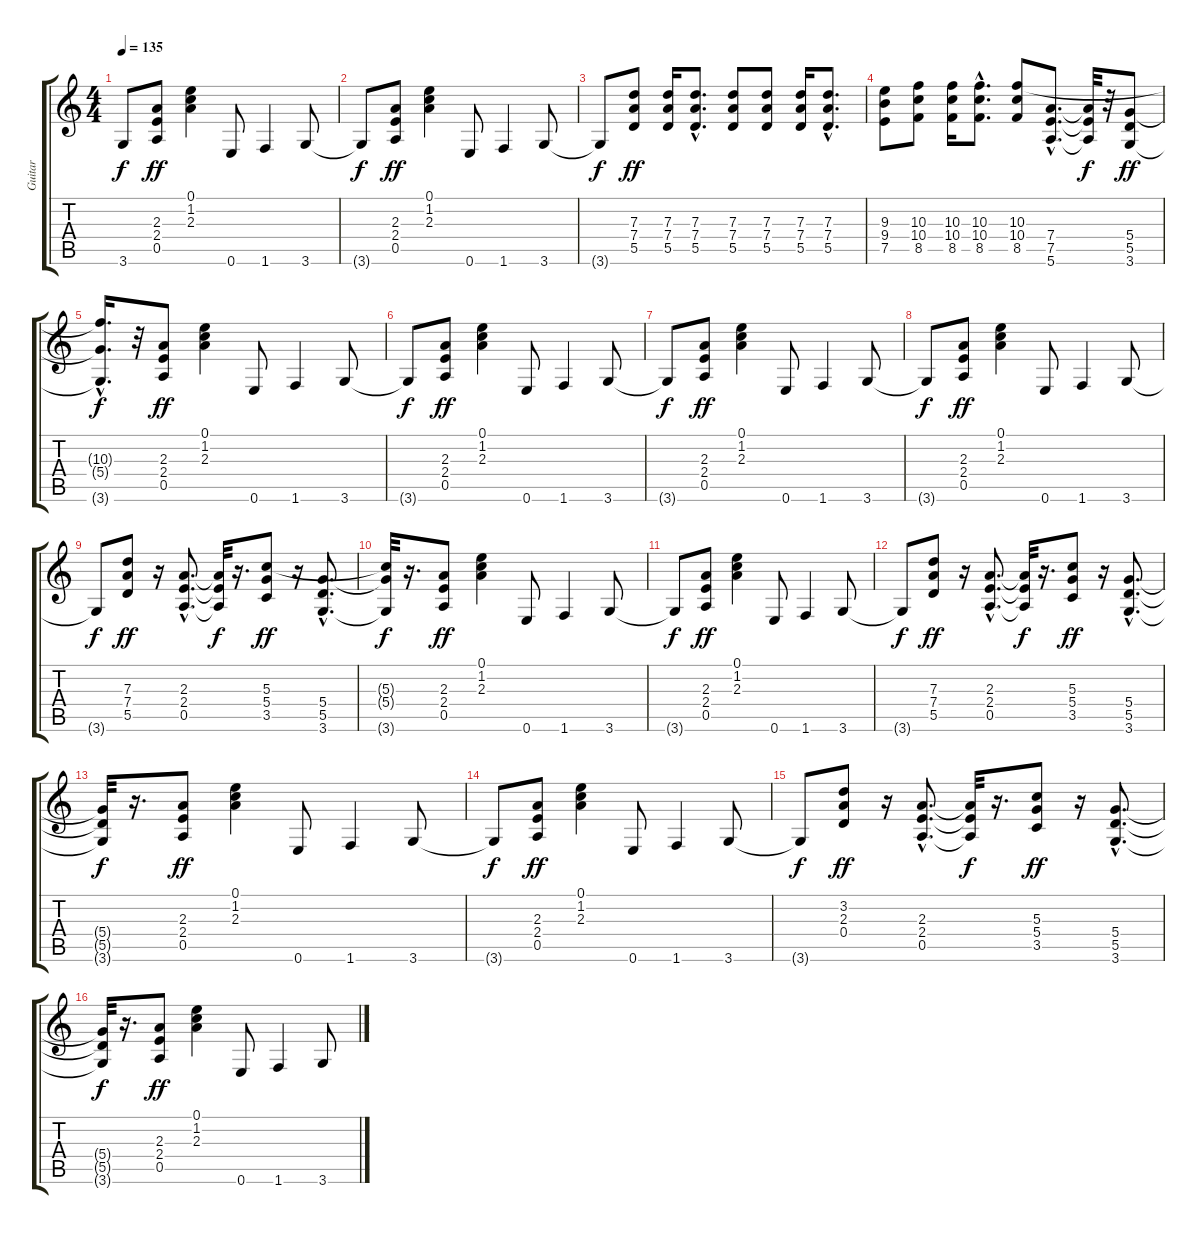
\track ("Guitar" "Guitar") {instrument distortionguitar}
\staff {score tabs}
\tuning (E4 B3 G3 D3 A2 E2) {hide}
\ts (4 4)
\tempo 135
\clef g2
\ks c
3.6{t}.8{dy f} (2.3 2.4 0.5).8{dy ff} (0.1 1.2 2.3).4{volume 14 instrument electricguitarclean} 0.6.8{instrument distortionguitar} 1.6.4 3.6.8 |
3.6{t}.8{dy f} (2.3 2.4 0.5).8{dy ff} (0.1 1.2 2.3).4{volume 14 instrument electricguitarclean} 0.6.8{instrument distortionguitar} 1.6.4 3.6.8 |
3.6{t}.8{dy f} (7.3 7.4 5.5).8{dy ff} (7.3 7.4 5.5).16 (7.3{hac} 7.4{hac} 5.5{hac}).8{d} (7.3 7.4 5.5).8 (7.3 7.4 5.5).8 (7.3 7.4 5.5).16 (7.3{hac} 7.4{hac} 5.5{hac}).8{d} |
(9.3 9.4 7.5).8 (10.3 10.4 8.5).8 (10.3 10.4 8.5).16 (10.3{hac} 10.4{hac} 8.5{hac}).8{d} (10.3 10.4 8.5).8 (7.4{hac} 7.5{hac} 5.6{hac}).8{d} (7.4{t} 7.5{t} 5.6{t}).32{dy f} r.32 (5.4 5.5 3.6).8{dy ff} |
(10.3{hac t} 5.4{hac t} 3.6{hac t}).16{d dy f} r.32 (2.3 2.4 0.5).8{dy ff} (0.1 1.2 2.3).4{volume 14 instrument electricguitarclean} 0.6.8{instrument distortionguitar} 1.6.4 3.6.8 |
3.6{t}.8{dy f} (2.3 2.4 0.5).8{dy ff} (0.1 1.2 2.3).4{volume 14 instrument electricguitarclean} 0.6.8{instrument distortionguitar} 1.6.4 3.6.8 |
3.6{t}.8{dy f} (2.3 2.4 0.5).8{dy ff} (0.1 1.2 2.3).4{volume 14 instrument electricguitarclean} 0.6.8{instrument distortionguitar} 1.6.4 3.6.8 |
3.6{t}.8{dy f} (2.3 2.4 0.5).8{dy ff} (0.1 1.2 2.3).4{volume 14 instrument electricguitarclean} 0.6.8{instrument distortionguitar} 1.6.4 3.6.8 |
3.6{t}.8{dy f} (7.3 7.4 5.5).8{dy ff} r.16 (2.3{hac} 2.4{hac} 0.5{hac}).8{d} (2.3{t} 2.4{t} 0.5{t}).32{dy f} r.16{d} (5.3 5.4 3.5).8{dy ff} r.16 (5.4{hac} 5.5{hac} 3.6{hac}).8{d} |
(5.3{t} 5.4{t} 3.6{t}).32{dy f} r.16{d} (2.3 2.4 0.5).8{dy ff} (0.1 1.2 2.3).4{volume 14 instrument electricguitarclean} 0.6.8{instrument distortionguitar} 1.6.4 3.6.8 |
3.6{t}.8{dy f} (2.3 2.4 0.5).8{dy ff} (0.1 1.2 2.3).4{volume 14 instrument electricguitarclean} 0.6.8{instrument distortionguitar} 1.6.4 3.6.8 |
3.6{t}.8{dy f} (7.3 7.4 5.5).8{dy ff} r.16 (2.3{hac} 2.4{hac} 0.5{hac}).8{d} (2.3{t} 2.4{t} 0.5{t}).32{dy f} r.16{d} (5.3 5.4 3.5).8{dy ff} r.16 (5.4{hac} 5.5{hac} 3.6{hac}).8{d} |
(5.4{t} 5.5{t} 3.6{t}).32{dy f} r.16{d} (2.3 2.4 0.5).8{dy ff} (0.1 1.2 2.3).4{volume 14 instrument electricguitarclean} 0.6.8{instrument distortionguitar} 1.6.4 3.6.8 |
3.6{t}.8{dy f} (2.3 2.4 0.5).8{dy ff} (0.1 1.2 2.3).4{volume 14 instrument electricguitarclean} 0.6.8{instrument distortionguitar} 1.6.4 3.6.8 |
3.6{t}.8{dy f} (3.2 2.3 0.4).8{dy ff instrument distortionguitar} r.16 (2.3{hac} 2.4{hac} 0.5{hac}).8{d} (2.3{t} 2.4{t} 0.5{t}).32{dy f} r.16{d} (5.3 5.4 3.5).8{dy ff} r.16 (5.4{hac} 5.5{hac} 3.6{hac}).8{d} |
(5.4{t} 5.5{t} 3.6{t}).32{dy f} r.16{d} (2.3 2.4 0.5).8{dy ff} (0.1 1.2 2.3).4{volume 14 instrument electricguitarclean} 0.6.8{instrument distortionguitar} 1.6.4 3.6.8
